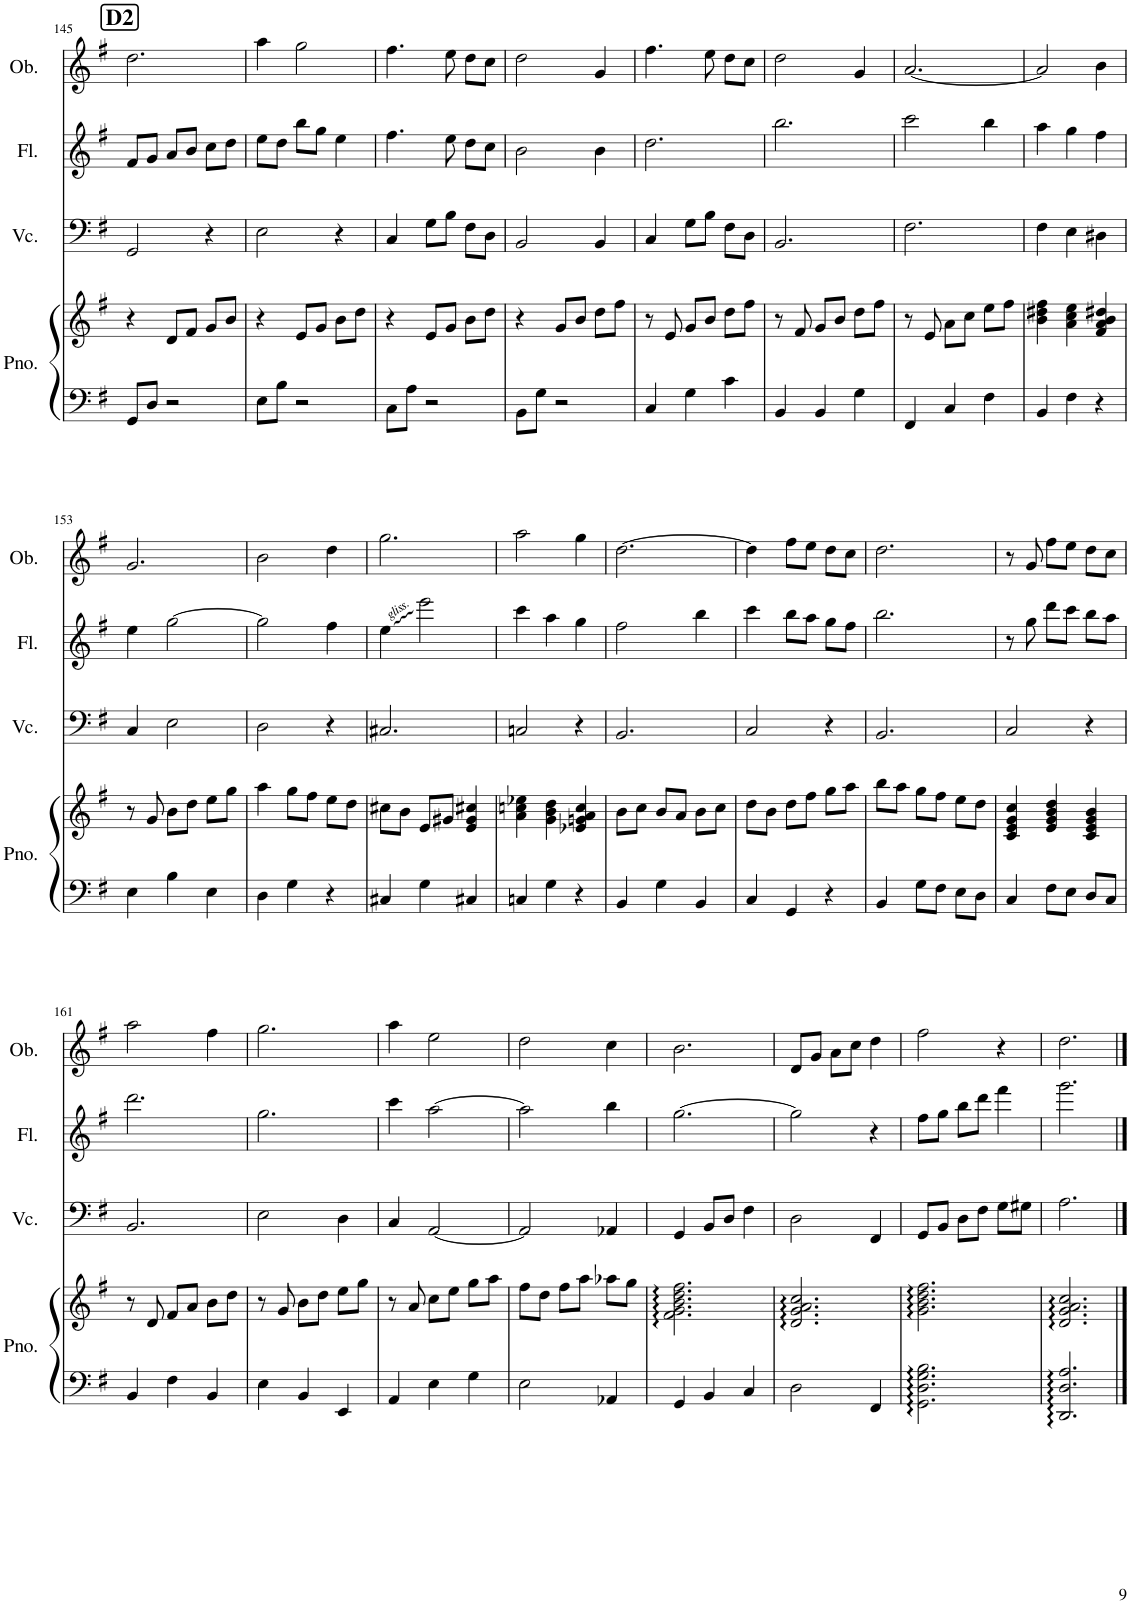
**kern	**kern	**kern	**kern	**harte	**kern	**kern	**kern
*part5	*part5	*part4	*part4	*part4	*part3	*part2	*part1
*staff7	*staff6	*staff5	*staff4	*	*staff3	*staff2	*staff1
*I"Piano	*	*I"Piano	*	*	*I"Violoncello	*I"Flute	*I"Oboe
*I'Pno.	*	*I'Pno.	*	*	*I'Vc.	*I'Fl.	*I'Ob.
!!LO:PB:g=z
*clefF4	*clefG2	*clefF4	*clefG2	*	*clefF4	*clefG2	*clefG2
*k[f#]	*k[f#]	*k[f#]	*k[f#]	*	*k[f#]	*k[f#]	*k[f#]
*M3/4	*M3/4	*M3/4	*M3/4	*	*M3/4	*M3/4	*M3/4
!!LO:REH:place=s1:a:B:cj:fs=14:t=D2
=145	=145	=145	=145	=145	=145	=145	=145
!	!	!	!	!LO:H:kt=7	!	!	!
8GG/L	4r	2.GG 2.D 2.F#	2.g 2.b 2.dd 2.ff#	G:maj7	2GG/	8f#/L	2.dd\
8D/J	.	.	.	.	.	8g/J	.
2r	8d/L	.	.	.	.	8a/L	.
.	8f#/J	.	.	.	.	8b/J	.
.	8g/L	.	.	.	4r	8cc\L	.
.	8b/J	.	.	.	.	8dd\J	.
=146	=146	=146	=146	=146	=146	=146	=146
!	!	!	!	!LO:H:kt=m7	!	!	!
8E\L	4r	2.EE 2.BB 2.E 2.B	2.e 2.g 2.b 2.dd	E:min7	2E\	8ee\L	4aa\
8B\J	.	.	.	.	.	8dd\J	.
2r	8e/L	.	.	.	.	8bb\L	2gg\
.	8g/J	.	.	.	.	8gg\J	.
.	8b\L	.	.	.	4r	4ee\	.
.	8dd\J	.	.	.	.	.	.
=147	=147	=147	=147	=147	=147	=147	=147
!	!	!	!	!LO:H:kt=9	!	!	!
8C\L	4r	2.C 2.G	2.c 2.e 2.g 2.b 2.dd 2.ff#	C:9(#11)	4C/	4.ff#\	4.ff#\
8A\J	.	.	.	.	.	.	.
2r	8e/L	.	.	.	8G\L	.	.
.	8g/J	.	.	.	8B\J	8ee\	8ee\
.	8b\L	.	.	.	8F#\L	8dd\L	8dd\L
.	8dd\J	.	.	.	8D\J	8cc\J	8cc\J
=148	=148	=148	=148	=148	=148	=148	=148
!	!	!	!	!LO:H:kt=7	!	!	!
8BB\L	4r	2.BB 2.G 2.B	2.d 2.g 2.b 2.dd 2.ff#	G:maj7/3	2BB/	2b\	2dd\
8G\J	.	.	.	.	.	.	.
2r	8g/L	.	.	.	.	.	.
.	8b/J	.	.	.	.	.	.
.	8dd\L	.	.	.	4BB/	4b\	4g/
.	8ff#\J	.	.	.	.	.	.
=149	=149	=149	=149	=149	=149	=149	=149
!	!	!	!	!LO:H:kt=9	!	!	!
4C/	8r	2.C 2.G	2.c 2.e 2.g 2.b 2.dd 2.ff#	C:9(#11)	4C/	2.dd\	4.ff#\
.	8e/	.	.	.	.	.	.
4G\	8g/L	.	.	.	8G\L	.	.
.	8b/J	.	.	.	8B\J	.	8ee\
4c\	8dd\L	.	.	.	8F#\L	.	8dd\L
.	8ff#\J	.	.	.	8D\J	.	8cc\J
=150	=150	=150	=150	=150	=150	=150	=150
!	!	!	!	!LO:H:kt=7	!	!	!
4BB/	8r	2.BB 2.G 2.B	2.d 2.g 2.b 2.dd 2.ff#	G:maj7/3	2.BB/	2.bb\	2dd\
.	8f#/	.	.	.	.	.	.
4BB/	8g/L	.	.	.	.	.	.
.	8b/J	.	.	.	.	.	.
4G\	8dd\L	.	.	.	.	.	4g/
.	8ff#\J	.	.	.	.	.	.
=151	=151	=151	=151	=151	=151	=151	=151
!	!	!	!	!LO:H:kt=m7(b5)	!	!	!
4FF#/	8r	2.FF# 2.C 2.F#	2.f# 2.a 2.cc 2.ee	F#:hdim7	2.F#\	2ccc\	[2.a/
.	8e/	.	.	.	.	.	.
4C/	8a\L	.	.	.	.	.	.
.	8cc\J	.	.	.	.	.	.
4F#\	8ee\L	.	.	.	.	4bb\	.
.	8ff#\J	.	.	.	.	.	.
=152	=152	=152	=152	=152	=152	=152	=152
!	!	!	!	!LO:H:kt=7	!	!	!
4BB/	4b\ 4dd#X\ 4ff#\	2.BB 2.F#	2.B 2.d#X 2.f# 2.a	B:7	4F#\	4aa\	2a/]
4F#\	4a\ 4cc\ 4ee\	.	.	.	4E\	4gg\	.
4r	4f#/ 4a/ 4b/ 4dd#X/	.	.	.	4D#X\	4ff#\	4b\
!!LO:LB:g=z
=153	=153	=153	=153	=153	=153	=153	=153
!	!	!	!	!LO:H:kt=m7	!	!	!
4E\	8r	2.EE 2.E 2.G 2.B	2.e 2.g 2.b 2.dd	E:min7	4C/	4ee\	2.g/
.	8g/	.	.	.	.	.	.
4B\	8b\L	.	.	.	2E\	[2gg\	.
.	8dd\J	.	.	.	.	.	.
4E\	8ee\L	.	.	.	.	.	.
.	8gg\J	.	.	.	.	.	.
=154	=154	=154	=154	=154	=154	=154	=154
!	!	!	!	!LO:H:kt=m7	!	!	!
4D\	4aa\	2.DD 2.D 2.G 2.B	2.e 2.g 2.b 2.dd	E:min7/b7	2D\	2gg\]	2b\
4G\	8gg\L	.	.	.	.	.	.
.	8ff#\J	.	.	.	.	.	.
4r	8ee\L	.	.	.	4r	4ff#\	4dd\
.	8dd\J	.	.	.	.	.	.
=155	=155	=155	=155	=155	=155	=155	=155
!	!	!	!	!LO:H:kt=m7(b5)	!	!	!
4C#X/	8cc#X\L	2.CC#X 2.C#X 2.G#X	2.c#X 2.e 2.g#X 2.b	C#:hdim7	2.C#X/	4ee\	2.gg\
.	8b\J	.	.	.	.	.	.
4G\	8e/L	.	.	.	.	2eee\	.
.	8g#X/J	.	.	.	.	.	.
4C#X/	4e/ 4g#/ 4cc#X/	.	.	.	.	.	.
=156	=156	=156	=156	=156	=156	=156	=156
!	!	!	!	!LO:H:kt=m6	!	!	!
4Cn/	4a\ 4ccn\ 4ee-X\	2.CC 2.C 2.G	2.c 2.e-X 2.g 2.a	C:min6	2Cn/	4ccc\	2aa\
4G\	4g\ 4b\ 4dd\	.	.	.	.	4aa\	.
4r	4e-X/ 4gn/ 4a/ 4cc/	.	.	.	4r	4gg\	4gg\
=157	=157	=157	=157	=157	=157	=157	=157
!	!	!	!	!LO:H:kt=7	!	!	!
4BB/	8b\L	2.BBB 2.BB 2.G 2.B	2.d 2.g 2.b 2.dd 2.ff#	G:maj7/3	2.BB/	2ff#\	[2.dd\
.	8cc\J	.	.	.	.	.	.
4G\	8b/L	.	.	.	.	.	.
.	8a/J	.	.	.	.	.	.
4BB/	8b\L	.	.	.	.	4bb\	.
.	8cc\J	.	.	.	.	.	.
=158	=158	=158	=158	=158	=158	=158	=158
!	!	!	!	!LO:H:kt=9	!	!	!
4C/	8dd\L	2.CC 2.C 2.G	2.c 2.e 2.g 2.b 2.dd 2.ff#	C:9(#11)	2C/	4ccc\	4dd\]
.	8b\J	.	.	.	.	.	.
4GG/	8dd\L	.	.	.	.	8bb\L	8ff#\L
.	8ff#\J	.	.	.	.	8aa\J	8ee\J
4r	8gg\L	.	.	.	4r	8gg\L	8dd\L
.	8aa\J	.	.	.	.	8ff#\J	8cc\J
=159	=159	=159	=159	=159	=159	=159	=159
!	!	!	!	!LO:H:kt=7	!	!	!
4BB/	8bb\L	2.BBB 2.BB 2.G 2.B	2.d 2.g 2.b 2.dd 2.ff#	G:maj7/3	2.BB/	2.bb\	2.dd\
.	8aa\J	.	.	.	.	.	.
8G\L	8gg\L	.	.	.	.	.	.
8F#\J	8ff#\J	.	.	.	.	.	.
8E\L	8ee\L	.	.	.	.	.	.
8D\J	8dd\J	.	.	.	.	.	.
=160	=160	=160	=160	=160	=160	=160	=160
!	!	!	!	!LO:H:kt=9	!	!	!
4C/	4c/ 4e/ 4g/ 4cc/	2.CC 2.C 2.G 2.B	2.c 2.e 2.g 2.b 2.dd 2.ff#	C:9(#11)	2C/	8r	8r
.	.	.	.	.	.	8gg\	8g/
8F#\L	4e/ 4g/ 4b/ 4dd/	.	.	.	.	8ddd\L	8ff#\L
8E\J	.	.	.	.	.	8ccc\J	8ee\J
8D/L	4c/ 4e/ 4g/ 4b/	.	.	.	4r	8bb\L	8dd\L
8C/J	.	.	.	.	.	8aa\J	8cc\J
!!LO:LB:g=z
=161	=161	=161	=161	=161	=161	=161	=161
!	!	!	!	!LO:H:kt=m7	!	!	!
4BB/	8r	2.BB 2.F#	2.B 2.d 2.f# 2.a	B:min7	2.BB/	2.ddd\	2aa\
.	8d/	.	.	.	.	.	.
4F#\	8f#/L	.	.	.	.	.	.
.	8a/J	.	.	.	.	.	.
4BB/	8b\L	.	.	.	.	.	4ff#\
.	8dd\J	.	.	.	.	.	.
=162	=162	=162	=162	=162	=162	=162	=162
!	!	!	!	!LO:H:kt=m7	!	!	!
4E\	8r	2.E 2.B	2.e 2.g 2.b 2.dd	E:min7	2E\	2.gg\	2.gg\
.	8g/	.	.	.	.	.	.
4BB/	8b\L	.	.	.	.	.	.
.	8dd\J	.	.	.	.	.	.
4EE/	8ee\L	.	.	.	4D\	.	.
.	8gg\J	.	.	.	.	.	.
=163	=163	=163	=163	=163	=163	=163	=163
!	!	!	!	!LO:H:kt=m7	!	!	!
4AA/	8r	2.AA 2.E 2.A 2.c	2.e 2.a 2.cc 2.ee 2.gg	A:min7	4C/	4ccc\	4aa\
.	8a/	.	.	.	.	.	.
4E\	8cc\L	.	.	.	[2AA/	[2aa\	2ee\
.	8ee\J	.	.	.	.	.	.
4G\	8gg\L	.	.	.	.	.	.
.	8aa\J	.	.	.	.	.	.
=164	=164	=164	=164	=164	=164	=164	=164
!	!	!	!	!LO:H:kt=7	!	!	!
2E\	8ff#\L	2.DD 2.D 2.F# 2.A 2.c	2.d 2.f# 2.a 2.cc	D:7	2AA/]	2aa\]	2dd\
.	8dd\J	.	.	.	.	.	.
.	8ff#\L	.	.	.	.	.	.
.	8aa\J	.	.	.	.	.	.
4AA-X/	8aa-X\L	.	.	.	4AA-X/	4bb\	4cc\
.	8gg\J	.	.	.	.	.	.
=165	=165	=165	=165	=165	=165	=165	=165
!	!	!	!	!LO:H:kt=maj7	!	!	!
4GG/	2.f#\ 2.g\ 2.b\ 2.dd\ 2.ff#\	2.GG 2.D 2.G 2.B 2.d	2.f# 2.g 2.b 2.dd 2.ff#	G:maj7	4GG/	[2.gg\	2.b\
4BB/	.	.	.	.	8BB/L	.	.
.	.	.	.	.	8D/J	.	.
4C/	.	.	.	.	4F#\	.	.
=166	=166	=166	=166	=166	=166	=166	=166
!	!	!	!	!LO:H:kt=74	!	!	!
2D\	2.d/ 2.g/ 2.a/ 2.cc/	2.DD 2.D 2.G 2.A	2.d 2.g 2.a 2.cc	D:sus4(7)	2D\	2gg\]	8d/L
.	.	.	.	.	.	.	8g/J
.	.	.	.	.	.	.	8a\L
.	.	.	.	.	.	.	8cc\J
4FF#/	.	.	.	.	4FF#/	4r	4dd\
=167	=167	=167	=167	=167	=167	=167	=167
2.GG\ 2.D\ 2.G\ 2.B\	2.g\ 2.b\ 2.dd\ 2.ff#\	2.GG 2.D 2.G 2.B	2.g 2.b 2.dd 2.ff#	G:maj	8GG/L	8ff#\L	2ff#\
.	.	.	.	.	8BB/J	8gg\J	.
.	.	.	.	.	8D\L	8bb\L	.
.	.	.	.	.	8F#\J	8ddd\J	.
.	.	.	.	.	8G\L	4fff#\	4r
.	.	.	.	.	8G#X\J	.	.
=168	=168	=168	=168	=168	=168	=168	=168
!	!	!	!	!LO:H:kt=74	!	!	!
2.DD/ 2.D/ 2.A/	2.d/ 2.g/ 2.a/ 2.cc/	2.DD 2.D 2.F# 2.A	2.d 2.g 2.a 2.cc	D:sus4(7)	2.A\	2.ggg\	2.dd\
==	==	==	==	==	==	==	==
*-	*-	*-	*-	*-	*-	*-	*-
